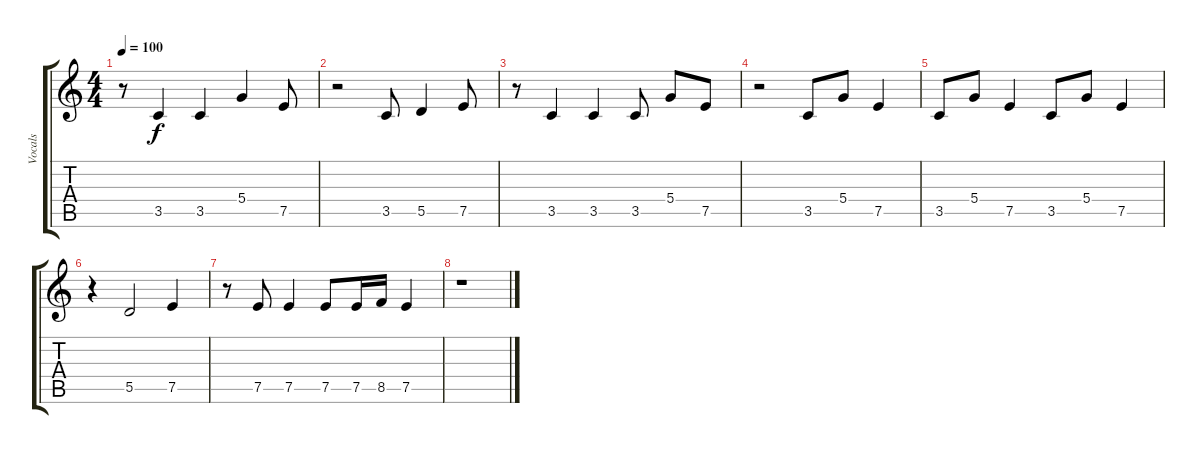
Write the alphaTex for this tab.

\track ("Vocals" "Vocals") {instrument electricguitarjazz}
\staff {score tabs}
\tuning (E4 B3 G3 D3 A2 E2) {hide}
\ts (4 4)
\tempo 100
\clef g2
\ks c
r.8{dy f} 3.5.4 3.5.4 5.4.4 7.5.8 |
r.2 3.5.8 5.5.4 7.5.8 |
r.8 3.5.4 3.5.4 3.5.8 5.4.8 7.5.8 |
r.2 3.5.8 5.4.8 7.5.4 |
3.5.8 5.4.8 7.5.4 3.5.8 5.4.8 7.5.4 |
r.4 5.5.2 7.5.4 |
r.8 7.5.8 7.5.4 7.5.8 7.5.16 8.5.16 7.5.4 |
r.1
